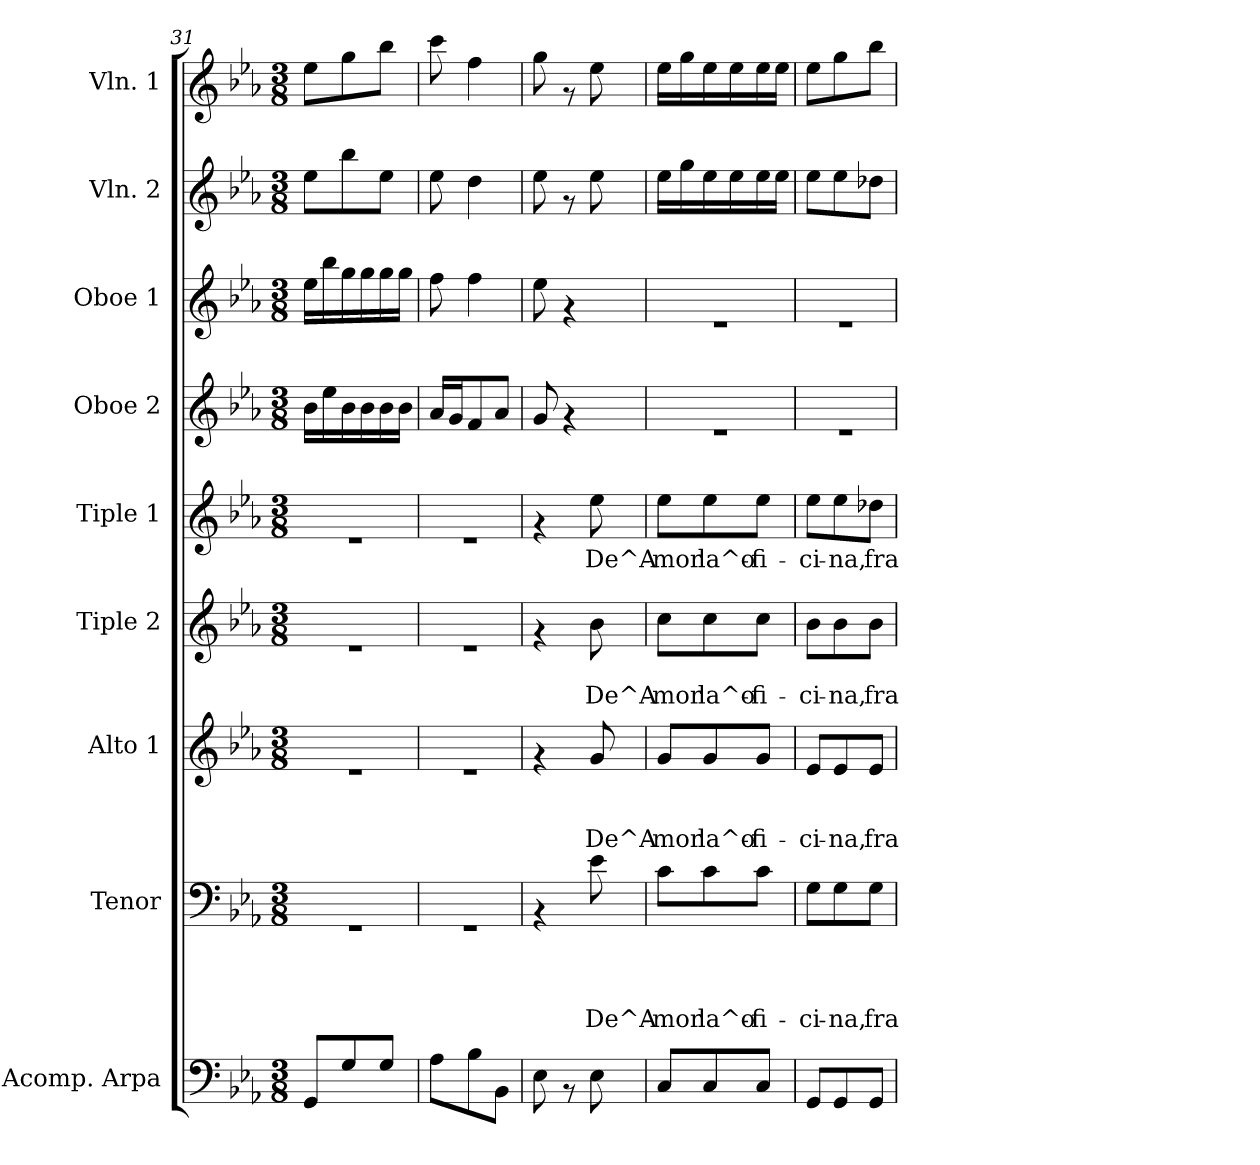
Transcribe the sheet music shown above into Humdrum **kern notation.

**kern	**kern	**text	**text	**text	**text	**kern	**text	**text	**text	**kern	**text	**text	**kern	**text	**kern	**kern	**kern	**kern
*part9	*part8	*part8	*part8	*part8	*part8	*part7	*part7	*part7	*part7	*part6	*part6	*part6	*part5	*part5	*part4	*part3	*part2	*part1
*staff9	*staff8	*staff8	*staff8	*staff8	*staff8	*staff7	*staff7	*staff7	*staff7	*staff6	*staff6	*staff6	*staff5	*staff5	*staff4	*staff3	*staff2	*staff1
*I"Acomp. Arpa	*I"Tenor	*	*	*	*	*I"Alto 1	*	*	*	*I"Tiple 2	*	*	*I"Tiple 1	*	*I"Oboe 2	*I"Oboe 1	*I"Vln. 2	*I"Vln. 1
*I'Acomp. Arpa	*I'Tenor	*	*	*	*	*I'Alto 1	*	*	*	*I'Tiple 2	*	*	*I'Tiple 1	*	*I'Oboe 2	*I'Oboe 1	*I'Vln. 2	*I'Vln. 1
*clefF4	*clefF4	*	*	*	*	*clefG2	*	*	*	*clefG2	*	*	*clefG2	*	*clefG2	*clefG2	*clefG2	*clefG2
*k[b-e-a-]	*k[b-e-a-]	*	*	*	*	*k[b-e-a-]	*	*	*	*k[b-e-a-]	*	*	*k[b-e-a-]	*	*k[b-e-a-]	*k[b-e-a-]	*k[b-e-a-]	*k[b-e-a-]
*E-:	*E-:	*	*	*	*	*E-:	*	*	*	*E-:	*	*	*E-:	*	*E-:	*E-:	*E-:	*E-:
*M3/8	*M3/8	*	*	*	*	*M3/8	*	*	*	*M3/8	*	*	*M3/8	*	*M3/8	*M3/8	*M3/8	*M3/8
=31	=31	=31	=31	=31	=31	=31	=31	=31	=31	=31	=31	=31	=31	=31	=31	=31	=31	=31
8GG/L	4.rGG	.	.	.	.	4.re	.	.	.	4.re	.	.	4.re	.	16b-\LL	16ee-\LL	8ee-\L	8ee-\L
.	.	.	.	.	.	.	.	.	.	.	.	.	.	.	16ee-\	16bb-\	.	.
8G/	.	.	.	.	.	.	.	.	.	.	.	.	.	.	16b-\	16gg\	8bb-\	8gg\
.	.	.	.	.	.	.	.	.	.	.	.	.	.	.	16b-\	16gg\	.	.
8G/J	.	.	.	.	.	.	.	.	.	.	.	.	.	.	16b-\	16gg\	8ee-\J	8bb-\J
.	.	.	.	.	.	.	.	.	.	.	.	.	.	.	16b-\JJ	16gg\JJ	.	.
=32	=32	=32	=32	=32	=32	=32	=32	=32	=32	=32	=32	=32	=32	=32	=32	=32	=32	=32
8A-\L	4.rGG	.	.	.	.	4.re	.	.	.	4.re	.	.	4.re	.	16a-/LL	8ff\	8ee-\	8ccc\
.	.	.	.	.	.	.	.	.	.	.	.	.	.	.	16g/J	.	.	.
8B-\	.	.	.	.	.	.	.	.	.	.	.	.	.	.	8f/	4ff\	4dd\	4ff\
8BB-\J	.	.	.	.	.	.	.	.	.	.	.	.	.	.	8a-/J	.	.	.
=33	=33	=33	=33	=33	=33	=33	=33	=33	=33	=33	=33	=33	=33	=33	=33	=33	=33	=33
8E-\	4rAA	.	.	.	.	4rf	.	.	.	4rf	.	.	4rf	.	8g/	8ee-\	8ee-\	8gg\
8rAA	.	.	.	.	.	.	.	.	.	.	.	.	.	.	4rf	4rf	8rf	8rf
!	!	!	!	!	!LO:LY:b	!	!	!	!LO:LY:b	!	!	!LO:LY:b	!	!LO:LY:b	!	!	!	!
8E-\	8e-\	.	.	.	De^A-	8g/	.	.	De^A-	8b-\	.	De^A-	8ee-\	De^A-	.	.	8ee-\	8ee-\
=34	=34	=34	=34	=34	=34	=34	=34	=34	=34	=34	=34	=34	=34	=34	=34	=34	=34	=34
!	!	!	!	!	!LO:LY:b	!	!	!	!LO:LY:b	!	!	!LO:LY:b	!	!LO:LY:b	!	!	!	!
8C/L	8c\L	.	.	.	-mor	8g/L	.	.	-mor	8cc\L	.	-mor	8ee-\L	-mor	4.re	4.re	16ee-\LL	16ee-\LL
.	.	.	.	.	.	.	.	.	.	.	.	.	.	.	.	.	16gg\	16gg\
!	!	!	!	!	!LO:LY:b	!	!	!	!LO:LY:b	!	!	!LO:LY:b	!	!LO:LY:b	!	!	!	!
8C/	8c\	.	.	.	la^o-	8g/	.	.	la^o-	8cc\	.	la^o-	8ee-\	la^o-	.	.	16ee-\	16ee-\
.	.	.	.	.	.	.	.	.	.	.	.	.	.	.	.	.	16ee-\	16ee-\
!	!	!	!	!	!LO:LY:b	!	!	!	!LO:LY:b	!	!	!LO:LY:b	!	!LO:LY:b	!	!	!	!
8C/J	8c\J	.	.	.	-fi-	8g/J	.	.	-fi-	8cc\J	.	-fi-	8ee-\J	-fi-	.	.	16ee-\	16ee-\
.	.	.	.	.	.	.	.	.	.	.	.	.	.	.	.	.	16ee-\JJ	16ee-\JJ
!!LO:LB:g=z
=35	=35	=35	=35	=35	=35	=35	=35	=35	=35	=35	=35	=35	=35	=35	=35	=35	=35	=35
!	!	!	!	!	!LO:LY:b	!	!	!	!LO:LY:b	!	!	!LO:LY:b	!	!LO:LY:b	!	!	!	!
8GG/L	8G\L	.	.	.	-ci-	8e-/L	.	.	-ci-	8b-\L	.	-ci-	8ee-\L	-ci-	4.re	4.re	8ee-\L	8ee-\L
!	!	!	!	!	!LO:LY:b	!	!	!	!LO:LY:b	!	!	!LO:LY:b	!	!LO:LY:b	!	!	!	!
8GG/	8G\	.	.	.	-na,	8e-/	.	.	-na,	8b-\	.	-na,	8ee-\	-na,	.	.	8ee-\	8gg\
!	!	!	!	!	!LO:LY:b	!	!	!	!LO:LY:b	!	!	!LO:LY:b	!	!LO:LY:b	!	!	!	!
8GG/J	8G\J	.	.	.	fra-	8e-/J	.	.	fra-	8b-\J	.	fra-	8dd-X\J	fra-	.	.	8dd-X\J	8bb-\J
=	=	=	=	=	=	=	=	=	=	=	=	=	=	=	=	=	=	=
*-	*-	*-	*-	*-	*-	*-	*-	*-	*-	*-	*-	*-	*-	*-	*-	*-	*-	*-
